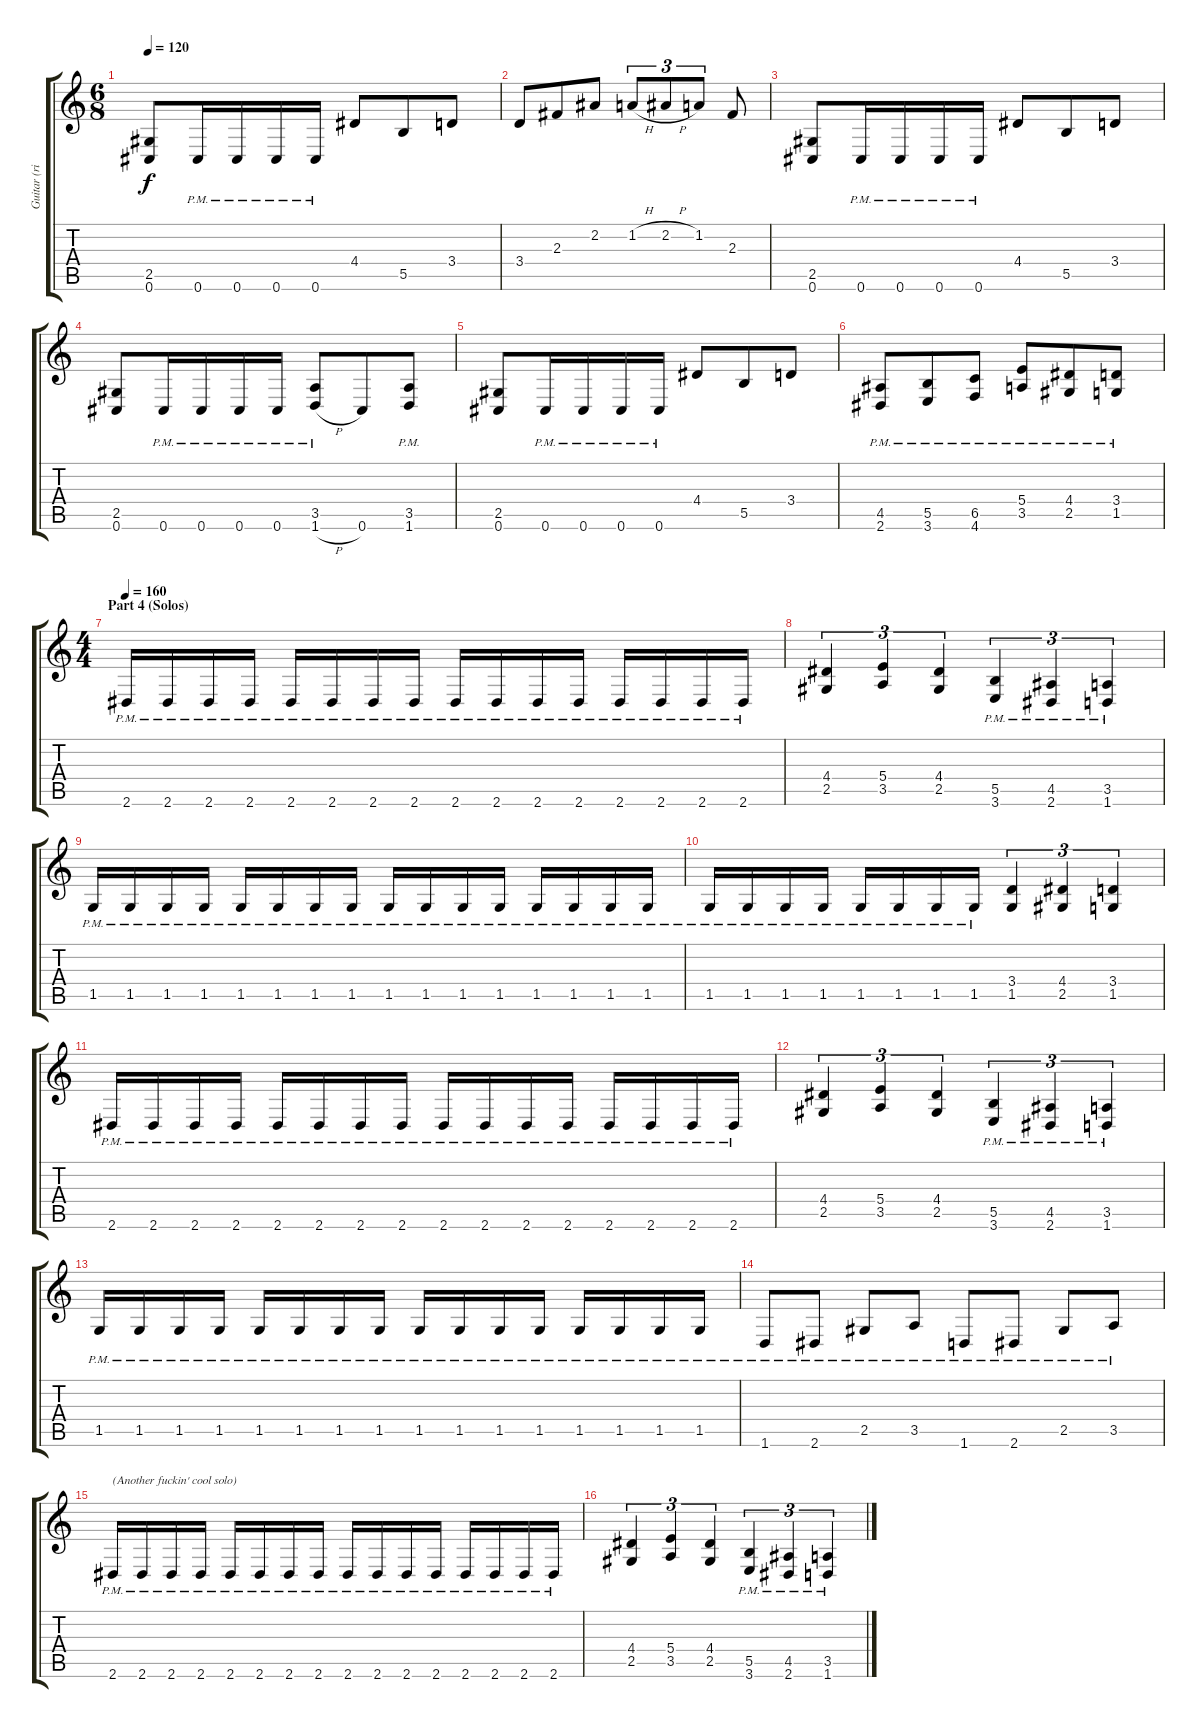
\track ("Guitar (right)" "Guitar (ri") {instrument distortionguitar}
\staff {score tabs}
\tuning (Db4 Ab3 E3 B2 Gb2 Db2) {hide}
\ts (6 8)
\tempo 120
\clef g2
\ks c
(2.5 0.6).8{dy f} 0.6{pm}.16 0.6{pm}.16 0.6{pm}.16 0.6{pm}.16 4.4.8 5.5.8 3.4.8 |
3.4.8 2.3.8 2.2.8 1.2{h}.8{tu (3 2)} 2.2{h}.8{tu (3 2)} 1.2.8{tu (3 2)} 2.3.8 |
(2.5 0.6).8 0.6{pm}.16 0.6{pm}.16 0.6{pm}.16 0.6{pm}.16 4.4.8 5.5.8 3.4.8 |
(2.5 0.6).8 0.6{pm}.16 0.6{pm}.16 0.6{pm}.16 0.6{pm}.16 (3.5{pm} 1.6{h pm}).8 0.6.8 (3.5{pm} 1.6{pm}).8 |
(2.5 0.6).8 0.6{pm}.16 0.6{pm}.16 0.6{pm}.16 0.6{pm}.16 4.4.8 5.5.8 3.4.8 |
(4.5{pm} 2.6{pm}).8 (5.5{pm} 3.6{pm}).8 (6.5{pm} 4.6{pm}).8 (5.4{pm} 3.5{pm}).8 (4.4{pm} 2.5{pm}).8 (3.4{pm} 1.5{pm}).8 |
\ts (4 4)
\section ("" "Part 4 (Solos)")
\tempo 160
2.6{pm}.16 2.6{pm}.16 2.6{pm}.16 2.6{pm}.16 2.6{pm}.16 2.6{pm}.16 2.6{pm}.16 2.6{pm}.16 2.6{pm}.16 2.6{pm}.16 2.6{pm}.16 2.6{pm}.16 2.6{pm}.16 2.6{pm}.16 2.6{pm}.16 2.6{pm}.16 |
(4.4 2.5).4{tu (3 2)} (5.4 3.5).4{tu (3 2)} (4.4 2.5).4{tu (3 2)} (5.5{pm} 3.6{pm}).4{tu (3 2)} (4.5{pm} 2.6{pm}).4{tu (3 2)} (3.5{pm} 1.6{pm}).4{tu (3 2)} |
1.5{pm}.16 1.5{pm}.16 1.5{pm}.16 1.5{pm}.16 1.5{pm}.16 1.5{pm}.16 1.5{pm}.16 1.5{pm}.16 1.5{pm}.16 1.5{pm}.16 1.5{pm}.16 1.5{pm}.16 1.5{pm}.16 1.5{pm}.16 1.5{pm}.16 1.5{pm}.16 |
1.5{pm}.16 1.5{pm}.16 1.5{pm}.16 1.5{pm}.16 1.5{pm}.16 1.5{pm}.16 1.5{pm}.16 1.5{pm}.16 (3.4 1.5).4{tu (3 2)} (4.4 2.5).4{tu (3 2)} (3.4 1.5).4{tu (3 2)} |
2.6{pm}.16 2.6{pm}.16 2.6{pm}.16 2.6{pm}.16 2.6{pm}.16 2.6{pm}.16 2.6{pm}.16 2.6{pm}.16 2.6{pm}.16 2.6{pm}.16 2.6{pm}.16 2.6{pm}.16 2.6{pm}.16 2.6{pm}.16 2.6{pm}.16 2.6{pm}.16 |
(4.4 2.5).4{tu (3 2)} (5.4 3.5).4{tu (3 2)} (4.4 2.5).4{tu (3 2)} (5.5{pm} 3.6{pm}).4{tu (3 2)} (4.5{pm} 2.6{pm}).4{tu (3 2)} (3.5{pm} 1.6{pm}).4{tu (3 2)} |
1.5{pm}.16 1.5{pm}.16 1.5{pm}.16 1.5{pm}.16 1.5{pm}.16 1.5{pm}.16 1.5{pm}.16 1.5{pm}.16 1.5{pm}.16 1.5{pm}.16 1.5{pm}.16 1.5{pm}.16 1.5{pm}.16 1.5{pm}.16 1.5{pm}.16 1.5{pm}.16 |
1.6{pm}.8 2.6{pm}.8 2.5{pm}.8 3.5{pm}.8 1.6{pm}.8 2.6{pm}.8 2.5{pm}.8 3.5{pm}.8 |
2.6{pm}.16{txt "(Another fuckin' cool solo)"} 2.6{pm}.16 2.6{pm}.16 2.6{pm}.16 2.6{pm}.16 2.6{pm}.16 2.6{pm}.16 2.6{pm}.16 2.6{pm}.16 2.6{pm}.16 2.6{pm}.16 2.6{pm}.16 2.6{pm}.16 2.6{pm}.16 2.6{pm}.16 2.6{pm}.16 |
(4.4 2.5).4{tu (3 2)} (5.4 3.5).4{tu (3 2)} (4.4 2.5).4{tu (3 2)} (5.5{pm} 3.6{pm}).4{tu (3 2)} (4.5{pm} 2.6{pm}).4{tu (3 2)} (3.5{pm} 1.6{pm}).4{tu (3 2)}
